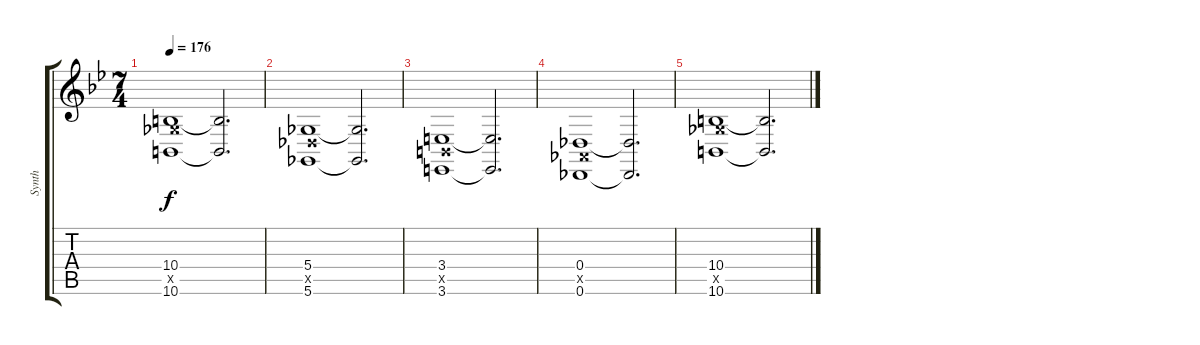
\track ("Synth" "Synth") {instrument stringensemble1}
\staff {score tabs}
\tuning (Eb4 Bb3 Gb3 Db3 Ab2 Db2) {hide}
\ts (7 4)
\tempo 176
\clef g2
\ks bb
(10.4 10.5{x} 10.6).1{dy f} (10.4{t} 10.6{t}).2{d} |
(5.4 5.5{x} 5.6).1 (5.4{t} 5.6{t}).2{d} |
(3.4 3.5{x} 3.6).1{volume 0} (3.4{t} 3.6{t}).2{d} |
(0.4 0.5{x} 0.6).1 (0.4{t} 0.6{t}).2{d} |
(10.4 10.5{x} 10.6).1 (10.4{t} 10.6{t}).2{d}
